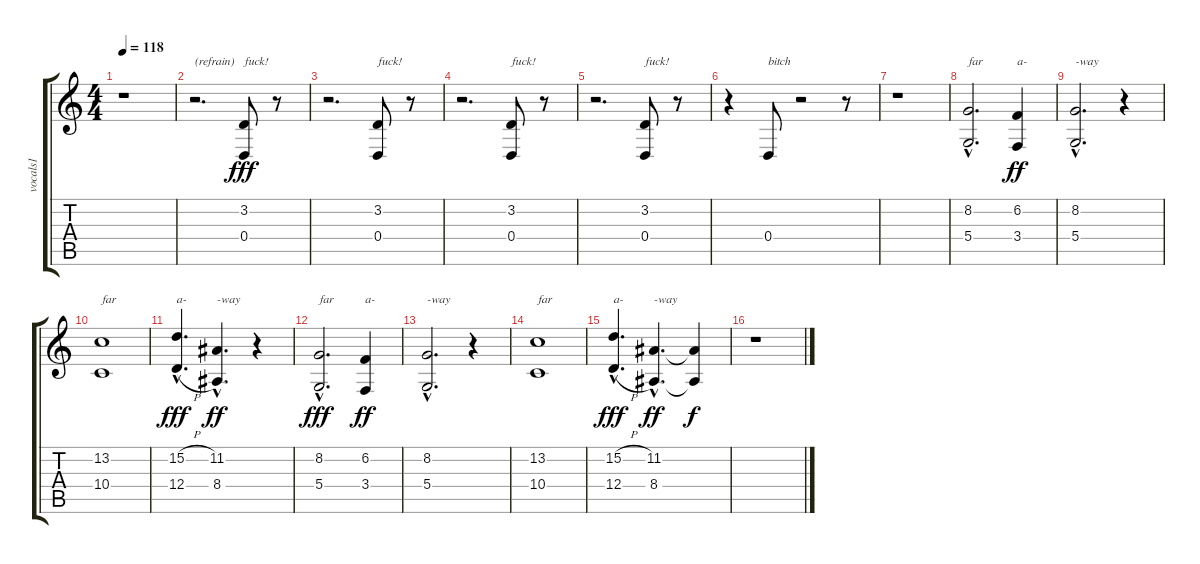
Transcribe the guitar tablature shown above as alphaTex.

\track ("vocals1" "vocals1") {instrument choiraahs}
\staff {score tabs}
\tuning (E4 B3 G3 D3 A2 E2) {hide}
\ts (4 4)
\tempo 118
\clef g2
\ks c
r.1{dy f} |
r.2{d txt "(refrain)"} (3.2 0.4).8{txt "fuck!" dy fff} r.8 |
r.2{d} (3.2 0.4).8{txt "fuck!"} r.8 |
r.2{d} (3.2 0.4).8{txt "fuck!"} r.8 |
r.2{d} (3.2 0.4).8{txt "fuck!"} r.8 |
r.4 0.4.8{txt "bitch"} r.2 r.8 |
r.1 |
(8.2{hac} 5.4{hac}).2{d txt "far"} (6.2 3.4).4{txt "a-" dy ff} |
(8.2{hac} 5.4{hac}).2{d txt "-way"} r.4 |
(13.2 10.4).1{txt "far"} |
(15.2{h hac} 12.4{h hac}).4{d txt "a-" dy fff} (11.2{hac} 8.4{hac}).4{d txt "-way" dy ff} r.4 |
(8.2{hac} 5.4{hac}).2{d txt "far" dy fff} (6.2 3.4).4{txt "a-" dy ff} |
(8.2{hac} 5.4{hac}).2{d txt "-way"} r.4 |
(13.2 10.4).1{txt "far"} |
(15.2{h hac} 12.4{h hac}).4{d txt "a-" dy fff} (11.2{hac} 8.4{hac}).4{d txt "-way" dy ff} (11.2{t} 8.4{t}).4{dy f} |
r.1
